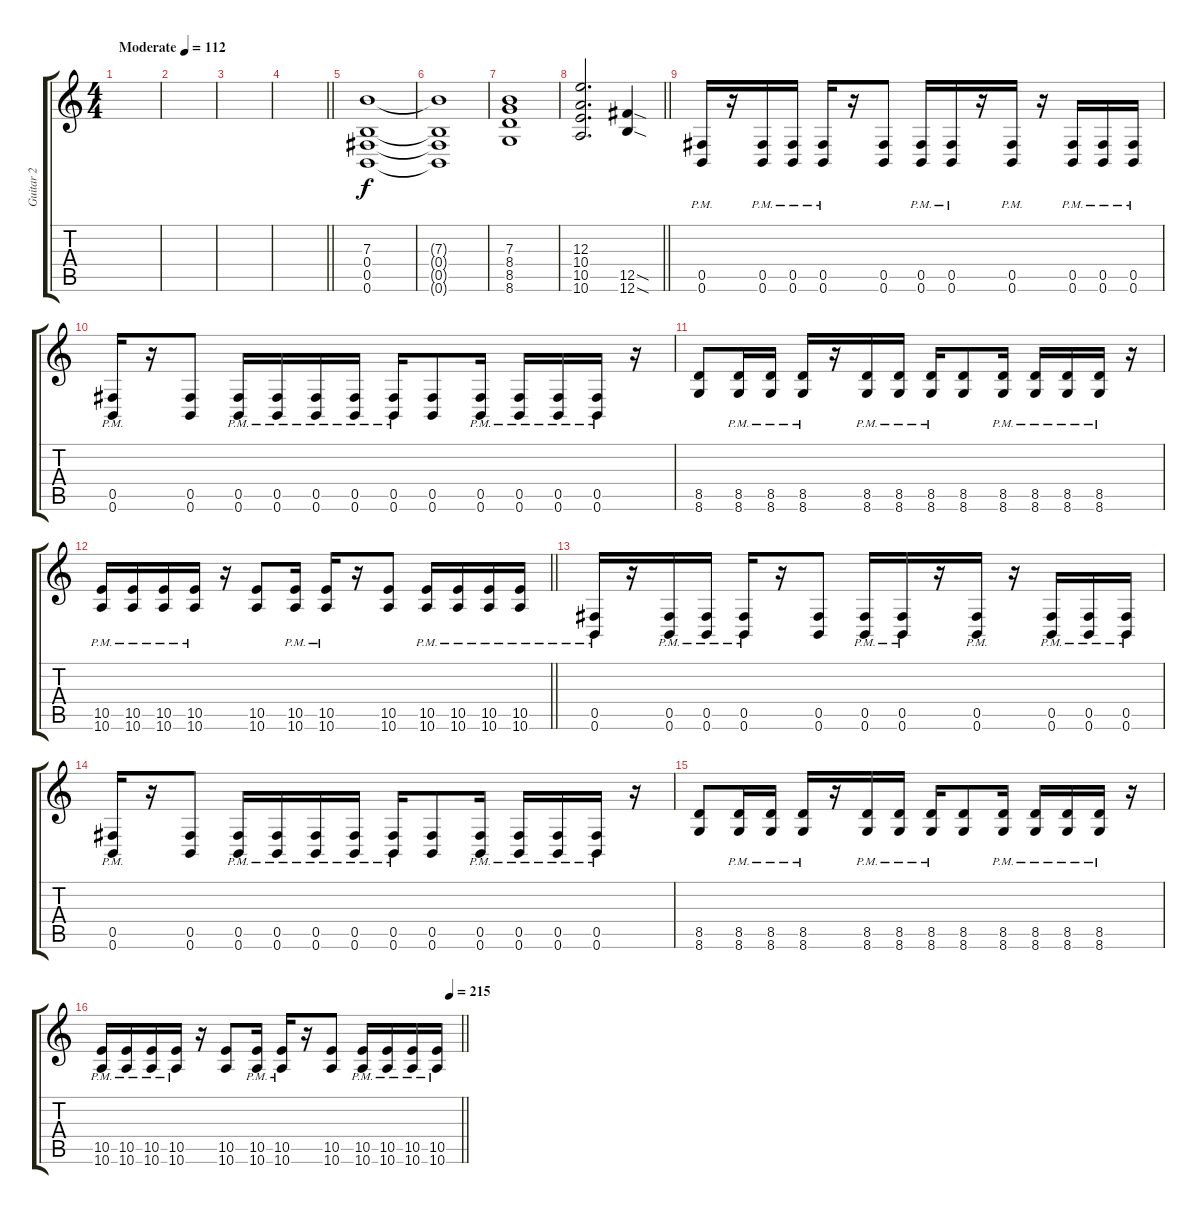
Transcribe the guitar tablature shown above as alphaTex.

\track ("Guitar 2" "Guitar 2") {instrument distortionguitar}
\staff {score tabs}
\tuning (Db4 Ab3 E3 B2 Gb2 B1) {hide}
\ts (4 4)
\tempo (112 "Moderate")
\clef g2
\ks c
|
|
|
\barLineRight lightlight
|
(7.3 0.4 0.5 0.6).1 |
(7.3{t} 0.4{t} 0.5{t} 0.6{t}).1 |
(7.3 8.4 8.5 8.6).1 |
\barLineRight lightlight
(12.3 10.4 10.5 10.6).2{d} (12.5{sod} 12.6{sod}).4 |
(0.5{pm} 0.6{pm}).16 r.16 (0.5{pm} 0.6{pm}).16 (0.5{pm} 0.6{pm}).16 (0.5{pm} 0.6{pm}).16 r.16 (0.5 0.6).8 (0.5{pm} 0.6{pm}).16 (0.5{pm} 0.6{pm}).16 r.16 (0.5{pm} 0.6{pm}).16 r.16 (0.5{pm} 0.6{pm}).16 (0.5{pm} 0.6{pm}).16 (0.5{pm} 0.6{pm}).16 |
(0.5{pm} 0.6{pm}).16 r.16 (0.5 0.6).8 (0.5{pm} 0.6{pm}).16 (0.5{pm} 0.6{pm}).16 (0.5{pm} 0.6{pm}).16 (0.5{pm} 0.6{pm}).16 (0.5{pm} 0.6{pm}).16 (0.5 0.6).8 (0.5{pm} 0.6{pm}).16 (0.5{pm} 0.6{pm}).16 (0.5{pm} 0.6{pm}).16 (0.5{pm} 0.6{pm}).16 r.16 |
(8.5 8.6).8 (8.5{pm} 8.6{pm}).16 (8.5{pm} 8.6{pm}).16 (8.5{pm} 8.6{pm}).16 r.16 (8.5{pm} 8.6{pm}).16 (8.5{pm} 8.6{pm}).16 (8.5{pm} 8.6{pm}).16 (8.5 8.6).8 (8.5{pm} 8.6{pm}).16 (8.5{pm} 8.6{pm}).16 (8.5{pm} 8.6{pm}).16 (8.5{pm} 8.6{pm}).16 r.16 |
\barLineRight lightlight
(10.5{pm} 10.6{pm}).16 (10.5{pm} 10.6{pm}).16 (10.5{pm} 10.6{pm}).16 (10.5{pm} 10.6{pm}).16 r.16 (10.5 10.6).8 (10.5{pm} 10.6{pm}).16 (10.5{pm} 10.6{pm}).16 r.16 (10.5 10.6).8 (10.5{pm} 10.6{pm}).16 (10.5{pm} 10.6{pm}).16 (10.5{pm} 10.6{pm}).16 (10.5{pm} 10.6{pm}).16 |
(0.5{pm} 0.6{pm}).16 r.16 (0.5{pm} 0.6{pm}).16 (0.5{pm} 0.6{pm}).16 (0.5{pm} 0.6{pm}).16 r.16 (0.5 0.6).8 (0.5{pm} 0.6{pm}).16 (0.5{pm} 0.6{pm}).16 r.16 (0.5{pm} 0.6{pm}).16 r.16 (0.5{pm} 0.6{pm}).16 (0.5{pm} 0.6{pm}).16 (0.5{pm} 0.6{pm}).16 |
(0.5{pm} 0.6{pm}).16 r.16 (0.5 0.6).8 (0.5{pm} 0.6{pm}).16 (0.5{pm} 0.6{pm}).16 (0.5{pm} 0.6{pm}).16 (0.5{pm} 0.6{pm}).16 (0.5{pm} 0.6{pm}).16 (0.5 0.6).8 (0.5{pm} 0.6{pm}).16 (0.5{pm} 0.6{pm}).16 (0.5{pm} 0.6{pm}).16 (0.5{pm} 0.6{pm}).16 r.16 |
(8.5 8.6).8 (8.5{pm} 8.6{pm}).16 (8.5{pm} 8.6{pm}).16 (8.5{pm} 8.6{pm}).16 r.16 (8.5{pm} 8.6{pm}).16 (8.5{pm} 8.6{pm}).16 (8.5{pm} 8.6{pm}).16 (8.5 8.6).8 (8.5{pm} 8.6{pm}).16 (8.5{pm} 8.6{pm}).16 (8.5{pm} 8.6{pm}).16 (8.5{pm} 8.6{pm}).16 r.16 |
\tempo (215 0.96875)
\barLineRight lightlight
(10.5{pm} 10.6{pm}).16 (10.5{pm} 10.6{pm}).16 (10.5{pm} 10.6{pm}).16 (10.5{pm} 10.6{pm}).16 r.16 (10.5 10.6).8 (10.5{pm} 10.6{pm}).16 (10.5{pm} 10.6{pm}).16 r.16 (10.5 10.6).8 (10.5{pm} 10.6{pm}).16 (10.5{pm} 10.6{pm}).16 (10.5{pm} 10.6{pm}).16 (10.5{pm} 10.6{pm}).16
